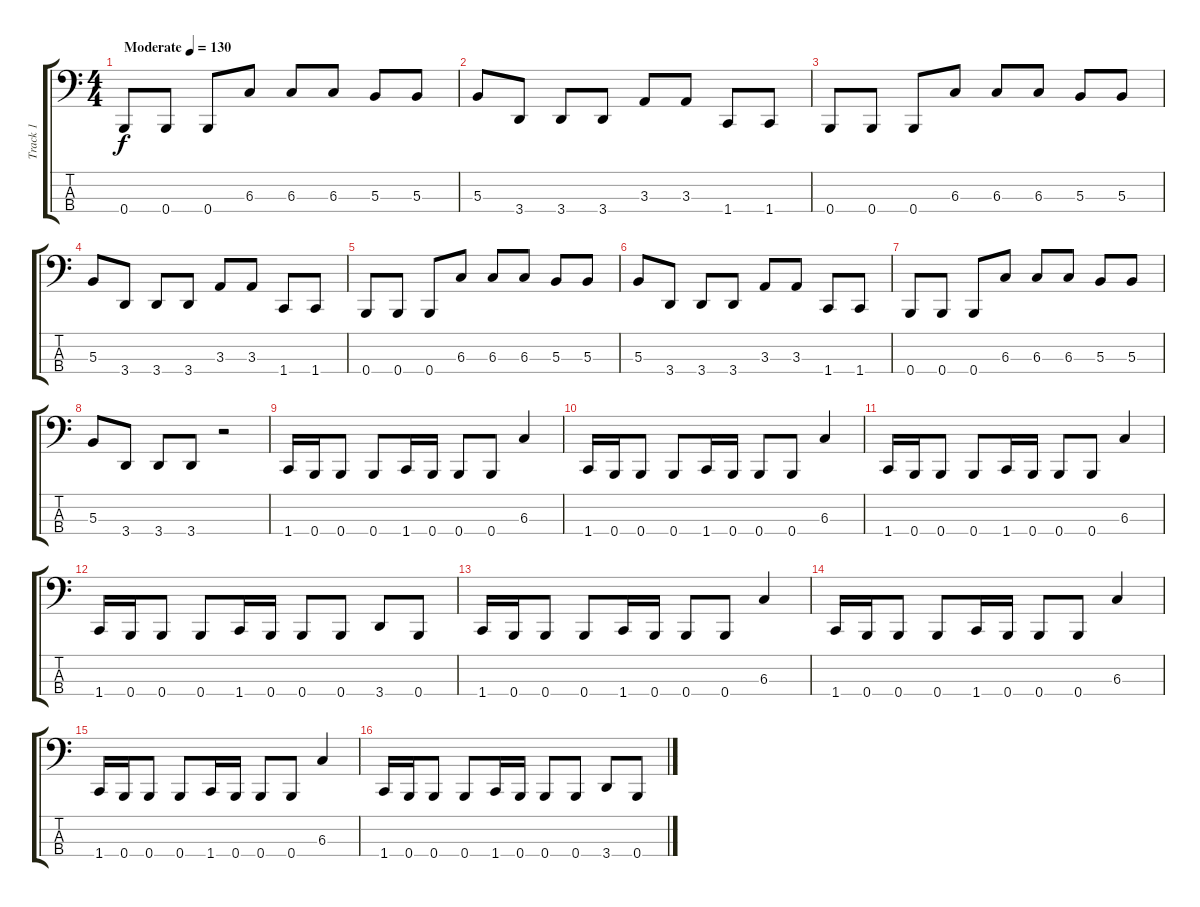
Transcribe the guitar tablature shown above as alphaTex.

\track ("Track 1" "Track 1") {instrument electricbasspick}
\staff {score tabs}
\tuning (E2 B1 Gb1 B0) {hide}
\ts (4 4)
\tempo (130 "Moderate")
\clef f4
\ks c
0.4.8{dy f instrument electricbasspick} 0.4.8 0.4.8 6.3.8 6.3.8 6.3.8 5.3.8 5.3.8 |
5.3.8 3.4.8 3.4.8 3.4.8 3.3.8 3.3.8 1.4.8 1.4.8 |
0.4.8 0.4.8 0.4.8 6.3.8 6.3.8 6.3.8 5.3.8 5.3.8 |
5.3.8 3.4.8 3.4.8 3.4.8 3.3.8 3.3.8 1.4.8 1.4.8 |
0.4.8 0.4.8 0.4.8 6.3.8 6.3.8 6.3.8 5.3.8 5.3.8 |
5.3.8 3.4.8 3.4.8 3.4.8 3.3.8 3.3.8 1.4.8 1.4.8 |
0.4.8 0.4.8 0.4.8 6.3.8 6.3.8 6.3.8 5.3.8 5.3.8 |
5.3.8 3.4.8 3.4.8 3.4.8 r.2 |
1.4.16 0.4.16 0.4.8 0.4.8 1.4.16 0.4.16 0.4.8 0.4.8 6.3.4 |
1.4.16 0.4.16 0.4.8 0.4.8 1.4.16 0.4.16 0.4.8 0.4.8 6.3.4 |
1.4.16 0.4.16 0.4.8 0.4.8 1.4.16 0.4.16 0.4.8 0.4.8 6.3.4 |
1.4.16 0.4.16 0.4.8 0.4.8 1.4.16 0.4.16 0.4.8 0.4.8 3.4.8 0.4.8 |
1.4.16 0.4.16 0.4.8 0.4.8 1.4.16 0.4.16 0.4.8 0.4.8 6.3.4 |
1.4.16 0.4.16 0.4.8 0.4.8 1.4.16 0.4.16 0.4.8 0.4.8 6.3.4 |
1.4.16 0.4.16 0.4.8 0.4.8 1.4.16 0.4.16 0.4.8 0.4.8 6.3.4 |
1.4.16 0.4.16 0.4.8 0.4.8 1.4.16 0.4.16 0.4.8 0.4.8 3.4.8 0.4.8
